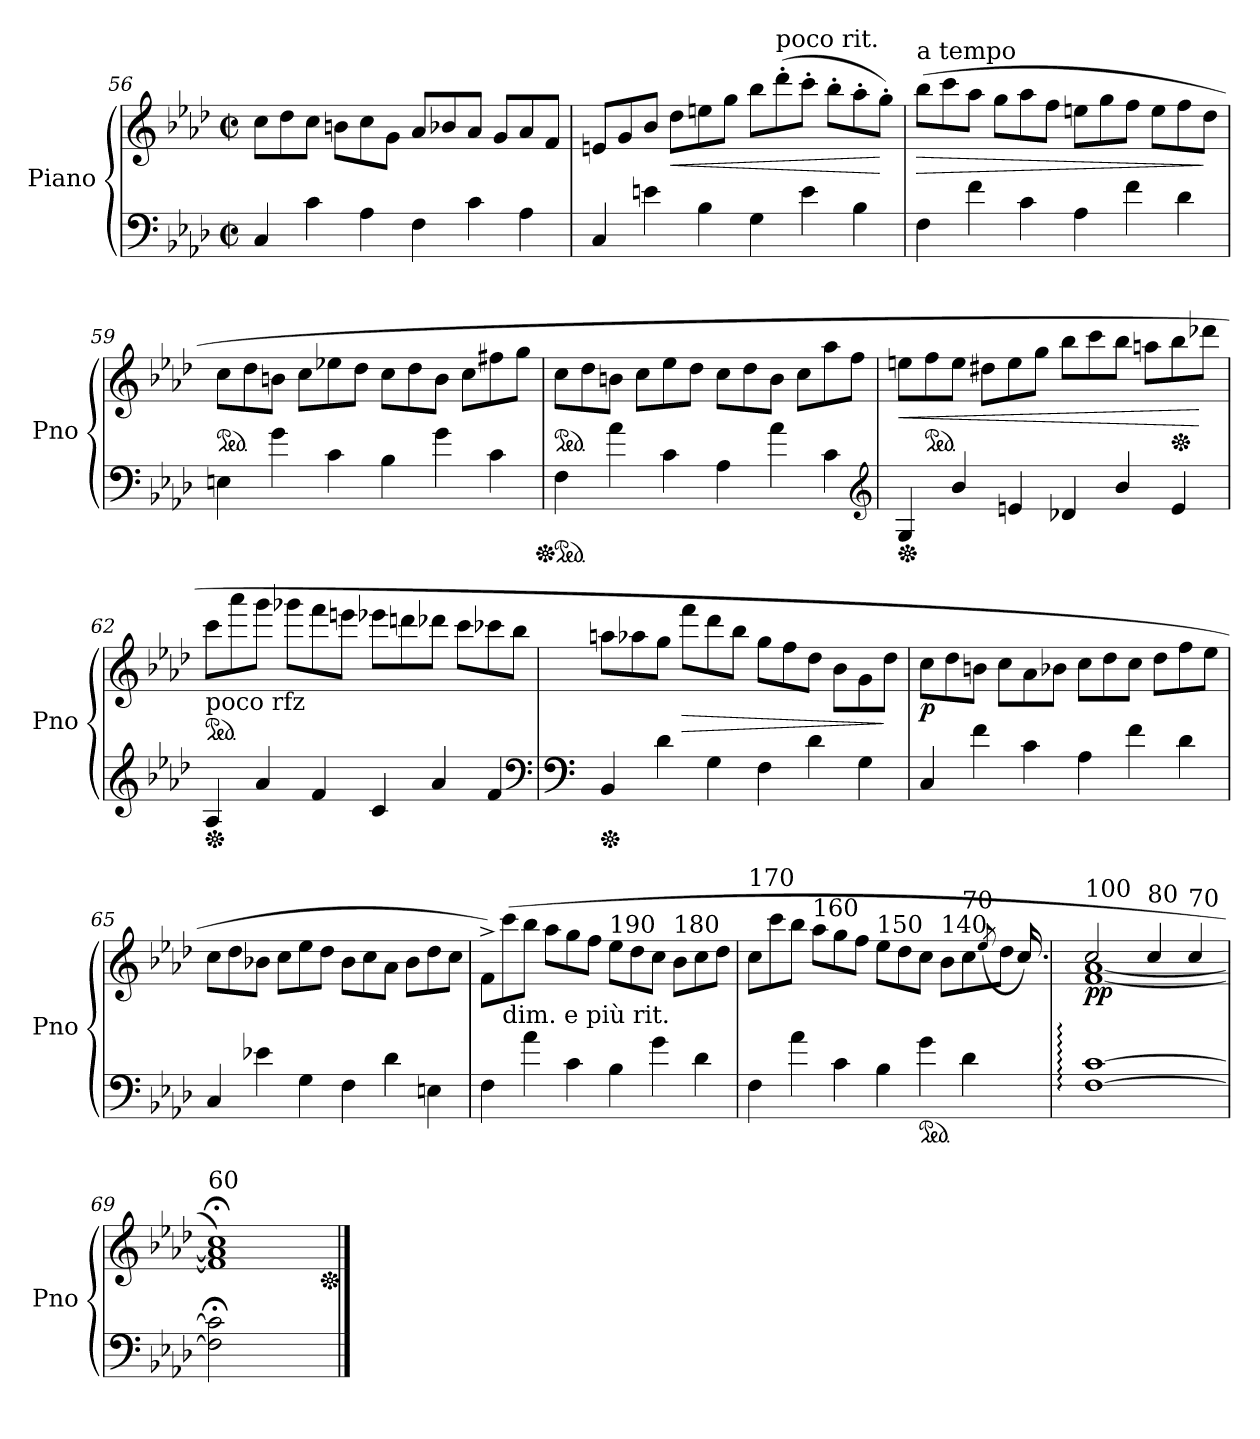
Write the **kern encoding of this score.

**kern	**kern	**dynam
*part1	*part1	*part1
*staff2	*staff1	*staff1/2
*I"Piano	*	*
*I'Pno	*	*
*clefF4	*clefG2	*
*k[b-e-a-d-]	*k[b-e-a-d-]	*
*A-:	*A-:	*
*M2/2	*M2/2	*
*met(c|)	*met(c|)	*
*Xtuplet	*Xtuplet	*
=56	=56	=56
6C/	12cc\L	.
.	12dd-\	.
6c\	12cc\J	.
.	12bn\L	.
6A-\	12cc\	.
.	12g\J	.
6F\	12a-/L	.
.	12b-X/	.
6c\	12a-/J	.
.	12g/L	.
6A-\	12a-/	.
.	12f/J	.
!!LO:LB:g=z
=57	=57	=57
6C/	12en/L	.
.	12g/	.
6en\	12b-/J	.
!	!	!LO:HP:b
.	12dd-\L	<
6B-\	12een\	.
.	12gg\J	.
6G\	12bb-\L	.
!	!LO:TX:a:t=poco rit.	!
.	(12ddd-'\	.
6e\	12ccc'\J	.
.	12bb-'\L	.
6B-\	12aa-'\	.
.	12gg'\J)	[
=58	=58	=58
!	!LO:TX:a:t=a tempo	!
!	!	!LO:HP:b
6F\	(12bb-\L	>
.	12ccc\	.
6f\	12aa-\J	.
.	12gg\L	.
6c\	12aa-\	.
.	12ff\J	.
6A-\	12een\L	.
.	12gg\	.
6f\	12ff\J	.
.	12ee\L	.
6d-\	12ff\	.
.	12dd-\J	]
=59	=59	=59
*	*ped	*
6En\	12cc\L	.
.	12dd-\	.
6g\	12bn\J	.
.	12cc\L	.
6c\	12ee-X\	.
.	12dd-\J	.
6B-\	12cc\L	.
.	12dd-\	.
6g\	12b\J	.
.	12cc\L	.
6c\	12ff#X\	.
.	12gg\J	.
!!LO:LB:g=z
=60	=60	=60
*Xped	*	*
*ped	*	*
*	*ped	*
6F\	12cc\L	.
.	12dd-\	.
6a-\	12bn\J	.
.	12cc\L	.
6c\	12ee-\	.
.	12dd-\J	.
6A-\	12cc\L	.
.	12dd-\	.
6a-\	12b\J	.
.	12cc\L	.
6c\	12aa-\	.
.	12ff\J	.
*clefG2	*	*
=61	=61	=61
*Xped	*	*
!	!	!LO:HP:b
6G/	12een\L	<
*	*ped	*
.	12ff\	.
6b-/	12ee\J	.
.	12dd#X\L	.
6en/	12ee\	.
.	12gg\J	.
6d-X/	12bb-\L	.
.	12ccc\	.
6b-/	12bb-\J	.
.	12aan\L	.
*	*Xped	*
6e/	12bb-\	.
.	12ddd-X\J	[
=62	=62	=62
*Xped	*	*
*	*ped	*
!	!LO:TX:b:t=poco rfz	!
6A-/	12ccc\L	.
.	12aaa-\	.
6a-/	12ggg\J	.
.	12ggg-X\L	.
6f/	12fff\	.
.	12eeen\J	.
6c/	12eee-X\L	.
.	12dddn\	.
6a-/	12ddd-X\J	.
.	12ccc\L	.
6f/	12ccc-X\	.
.	12bb-\J	.
*clefF4	*	*
!!LO:LB:g=z
=63	=63	=63
*clefF4	*	*
*Xped	*	*
6BB-/	12aan\L	.
.	12aa-X\	.
6d-\	12gg\J	.
!	!	!LO:HP:b
.	12fff\L	>
6G\	12ddd-\	.
.	12bb-\J	.
6F\	12gg\L	.
.	12ff\	.
6d-\	12dd-\J	.
.	12b-\L	.
6G\	12g\	.
.	12dd-\J	]
=64	=64	=64
!	!	!LO:DY:b
6C/	12cc\L	p
.	12dd-\	.
6f\	12bn\J	.
.	12cc\L	.
6c\	12a-\	.
.	12b-X\J	.
6A-\	12cc\L	.
.	12dd-\	.
6f\	12cc\J	.
.	12dd-\L	.
6d-\	12ff\	.
.	12ee-\J	.
=65	=65	=65
6C/	12cc\L	.
.	12dd-\	.
6e-X\	12b-X\J	.
.	12cc\L	.
6G\	12ee-\	.
.	12dd-\J	.
6F\	12b-\L	.
.	12cc\	.
6d-\	12a-\J	.
.	12b-\L	.
6En\	12dd-\	.
.	12cc\J	.
=66	=66	=66
6F\	12f^\L)	.
!	!LO:TX:b:t=dim. e più rit.	!
.	(12ccc\	.
6a-\	12bb-\J	.
.	12aa-\L	.
6c\	12gg\	.
.	12ff\J	.
!	!LO:TX:a:t=190	!
6B-\	12ee-\L	.
.	12dd-\	.
6g\	12cc\J	.
!	!LO:TX:a:t=180	!
.	12b-\L	.
6d-\	12cc\	.
.	12dd-\J	.
!!LO:PB:g=z
=67	=67	=67
*	*^	*
!	!LO:TX:a:t=170	!	!
6F\	12cc\L	2...ryy	.
.	12ccc\	.	.
6a-\	12bb-\J	.	.
!	!LO:TX:a:t=160	!	!
.	12aa-\L	.	.
6c\	12gg\	.	.
.	12ff\J	.	.
!	!LO:TX:a:t=150	!	!
6B-\	12ee-\L	.	.
.	12dd-\	.	.
*ped	*	*	*
6g\	12cc\J	.	.
!	!LO:TX:a:t=140	!	!
.	12b-\L	.	.
!	!LO:TX:a:t=70	!	!
6d-\	12cc\	.	.
.	(8qee-/	.	.
.	12dd-\J	.	.
.	.	24.cc/)	.
=68	=68	=68	=68
*^	*	*	*
!	!	!LO:TX:a:t=100	!	!
!	!	!	!	!LO:DY:b
[1F [1c	1Fyy: 1cyy: 1fyy: 1a-yy: 1ccyy:	2cc/	[1f [1a-	pp
!	!	!LO:TX:a:t=80	!	!
.	.	4cc/	.	.
!	!	!LO:TX:a:t=70	!	!
.	.	4cc/	.	.
*v	*v	*	*	*
=69	=69	=69	=69
!	!LO:TX:a:t=60	!	!
4%3F];< 4%3c];<	1cc;<)	1f] 1a-]	.
4ryy	.	.	.
*	*v	*v	*
*	*Xped	*
==	==	==
*-	*-	*-
